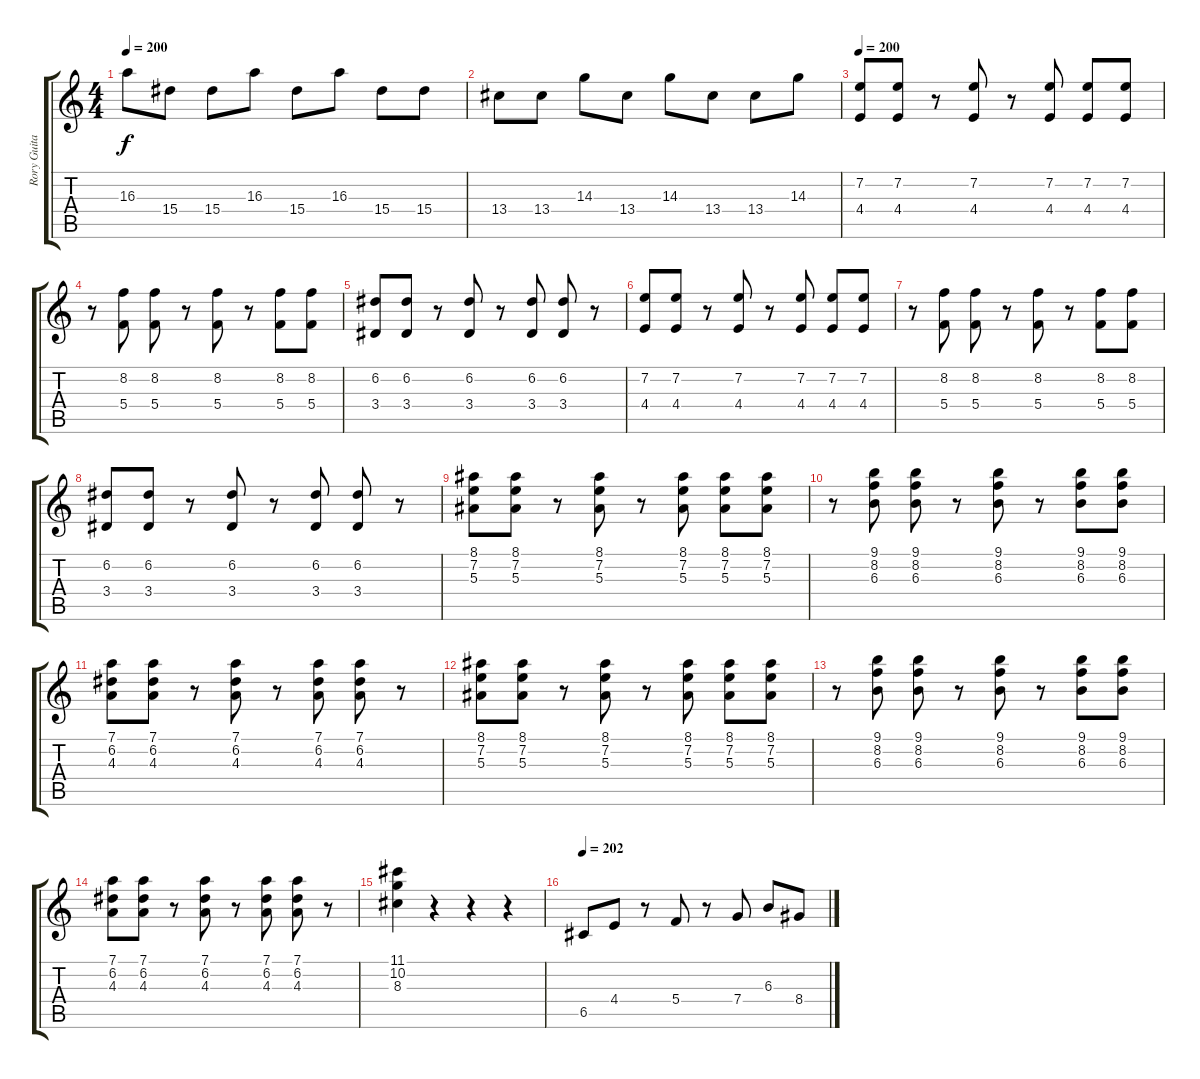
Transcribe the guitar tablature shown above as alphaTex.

\track ("Rory Guitar" "Rory Guita") {instrument overdrivenguitar}
\staff {score tabs}
\tuning (D4 A3 F3 C3 G2 C2) {hide}
\ts (4 4)
\tempo 200
\clef g2
\ks c
16.3.8{dy f} 15.4.8 15.4.8 16.3.8 15.4.8 16.3.8 15.4.8 15.4.8 |
13.4.8 13.4.8 14.3.8 13.4.8 14.3.8 13.4.8 13.4.8 14.3.8 |
\tempo 200
(7.2 4.4).8 (7.2 4.4).8 r.8 (7.2 4.4).8 r.8 (7.2 4.4).8 (7.2 4.4).8 (7.2 4.4).8 |
r.8 (8.2 5.4).8 (8.2 5.4).8 r.8 (8.2 5.4).8 r.8 (8.2 5.4).8 (8.2 5.4).8 |
(6.2 3.4).8 (6.2 3.4).8 r.8 (6.2 3.4).8 r.8 (6.2 3.4).8 (6.2 3.4).8 r.8 |
(7.2 4.4).8 (7.2 4.4).8 r.8 (7.2 4.4).8 r.8 (7.2 4.4).8 (7.2 4.4).8 (7.2 4.4).8 |
r.8 (8.2 5.4).8 (8.2 5.4).8 r.8 (8.2 5.4).8 r.8 (8.2 5.4).8 (8.2 5.4).8 |
(6.2 3.4).8 (6.2 3.4).8 r.8 (6.2 3.4).8 r.8 (6.2 3.4).8 (6.2 3.4).8 r.8 |
(8.1 7.2 5.3).8 (8.1 7.2 5.3).8 r.8 (8.1 7.2 5.3).8 r.8 (8.1 7.2 5.3).8 (8.1 7.2 5.3).8 (8.1 7.2 5.3).8 |
r.8 (9.1 8.2 6.3).8 (9.1 8.2 6.3).8 r.8 (9.1 8.2 6.3).8 r.8 (9.1 8.2 6.3).8 (9.1 8.2 6.3).8 |
(7.1 6.2 4.3).8 (7.1 6.2 4.3).8 r.8 (7.1 6.2 4.3).8 r.8 (7.1 6.2 4.3).8 (7.1 6.2 4.3).8 r.8 |
(8.1 7.2 5.3).8 (8.1 7.2 5.3).8 r.8 (8.1 7.2 5.3).8 r.8 (8.1 7.2 5.3).8 (8.1 7.2 5.3).8 (8.1 7.2 5.3).8 |
r.8 (9.1 8.2 6.3).8 (9.1 8.2 6.3).8 r.8 (9.1 8.2 6.3).8 r.8 (9.1 8.2 6.3).8 (9.1 8.2 6.3).8 |
(7.1 6.2 4.3).8 (7.1 6.2 4.3).8 r.8 (7.1 6.2 4.3).8 r.8 (7.1 6.2 4.3).8 (7.1 6.2 4.3).8 r.8 |
(11.1 10.2 8.3).4 r.4 r.4 r.4 |
\tempo 202
6.5.8 4.4.8 r.8 5.4.8 r.8 7.4.8 6.3.8 8.4.8
